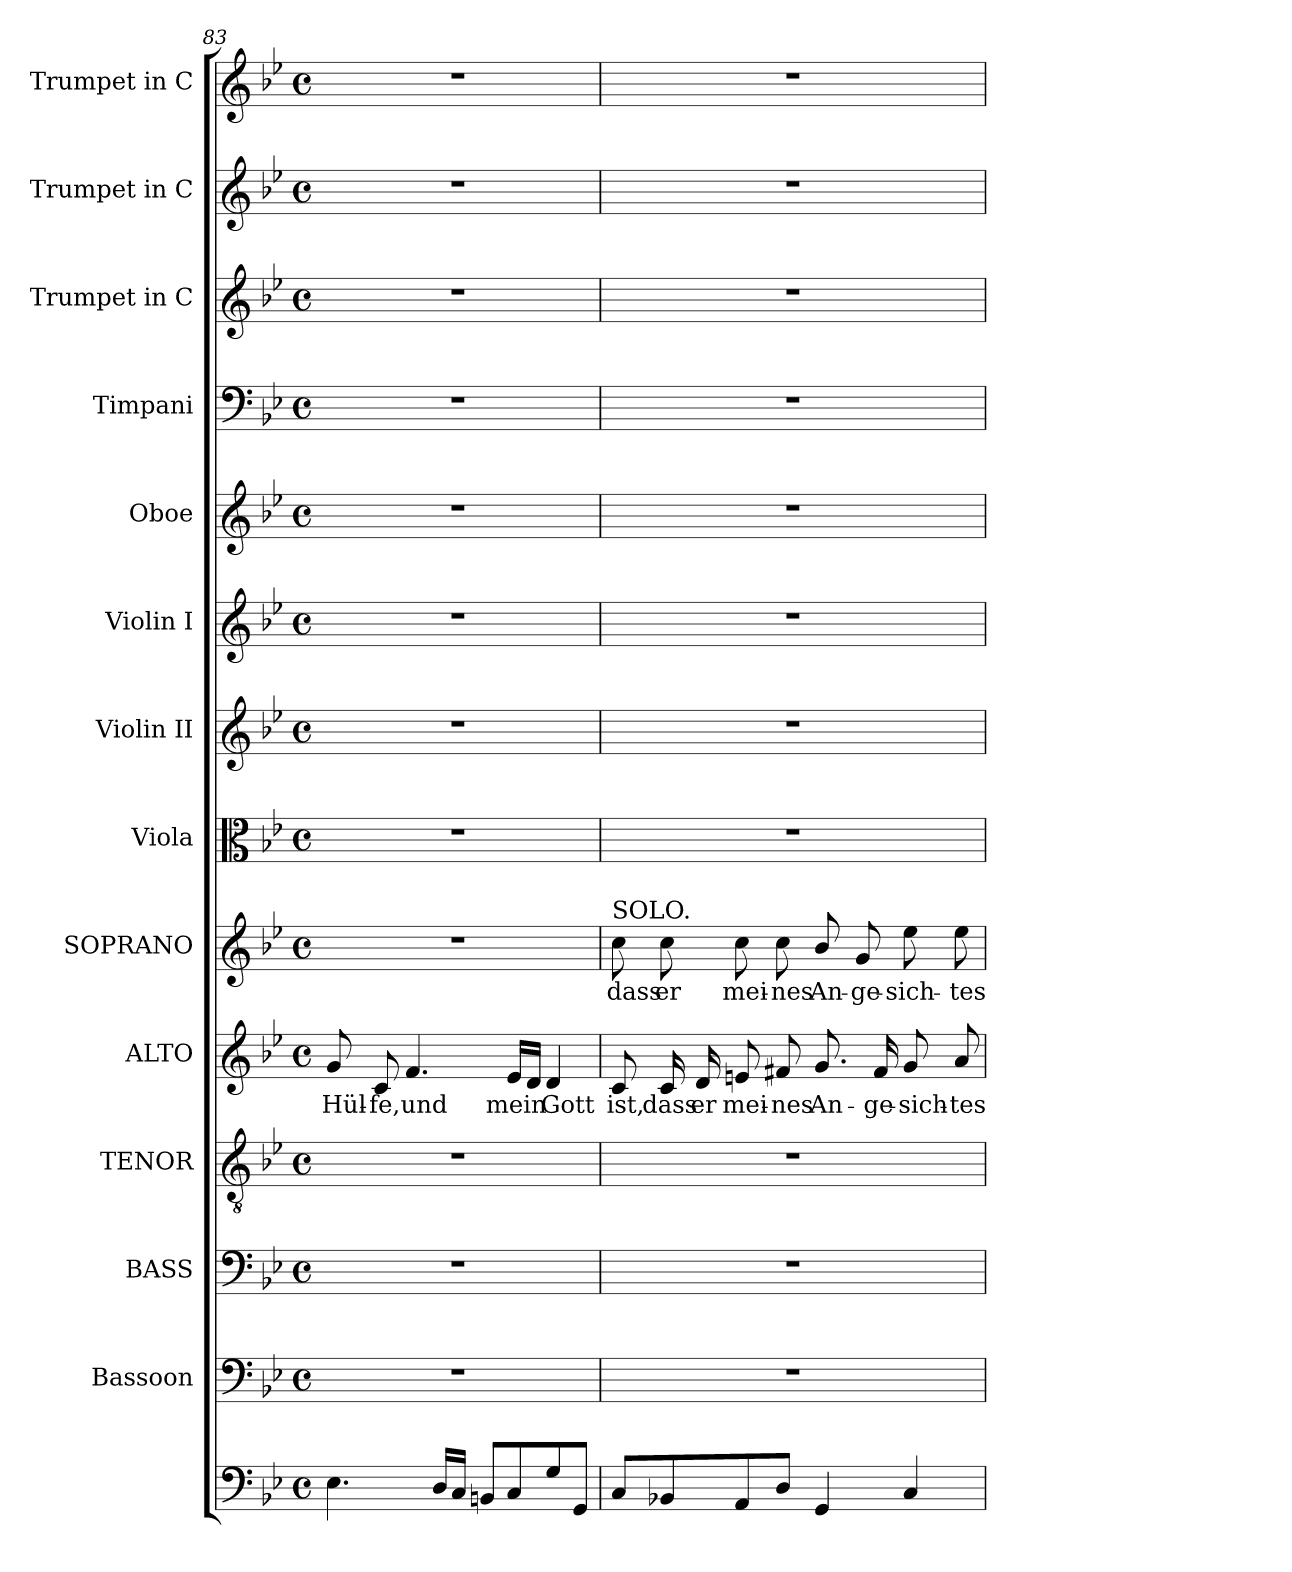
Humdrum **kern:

**kern	**kern	**kern	**kern	**kern	**text	**kern	**text	**kern	**kern	**kern	**kern	**kern	**kern	**kern	**kern
*part14	*part13	*part12	*part11	*part10	*part10	*part9	*part9	*part8	*part7	*part6	*part5	*part4	*part3	*part2	*part1
*staff14	*staff13	*staff12	*staff11	*staff10	*staff10	*staff9	*staff9	*staff8	*staff7	*staff6	*staff5	*staff4	*staff3	*staff2	*staff1
*	*I"Bassoon	*I"BASS	*I"TENOR	*I"ALTO	*	*I"SOPRANO	*	*I"Viola	*I"Violin II	*I"Violin I	*I"Oboe	*I"Timpani	*I"Trumpet in C	*I"Trumpet in C	*I"Trumpet in C
*	*	*	*	*I'Alto	*	*I'Soprano	*	*I'Viola	*I'Violin II	*I'Violin I	*I'Oboe	*I'Timp.	*	*	*
*clefF4	*clefF4	*clefF4	*clefGv2	*clefG2	*	*clefG2	*	*clefC3	*clefG2	*clefG2	*clefG2	*clefF4	*clefG2	*clefG2	*clefG2
*	*	*	*ITrd7c12	*	*	*	*	*	*	*	*	*	*	*	*
*k[b-e-]	*k[b-e-]	*k[b-e-]	*k[b-e-]	*k[b-e-]	*	*k[b-e-]	*	*k[b-e-]	*k[b-e-]	*k[b-e-]	*k[b-e-]	*k[b-e-]	*k[b-e-]	*k[b-e-]	*k[b-e-]
*B-:	*B-:	*B-:	*B-:	*B-:	*	*B-:	*	*B-:	*B-:	*B-:	*B-:	*B-:	*B-:	*B-:	*B-:
*M4/4	*M4/4	*M4/4	*M4/4	*M4/4	*	*M4/4	*	*M4/4	*M4/4	*M4/4	*M4/4	*M4/4	*M4/4	*M4/4	*M4/4
*met(c)	*met(c)	*met(c)	*met(c)	*met(c)	*	*met(c)	*	*met(c)	*met(c)	*met(c)	*met(c)	*met(c)	*met(c)	*met(c)	*met(c)
=83	=83	=83	=83	=83	=83	=83	=83	=83	=83	=83	=83	=83	=83	=83	=83
!	!	!	!	!	!LO:LY:b:color=#000000	!	!	!	!	!	!	!	!	!	!
4.E-i\	1r	1r	1r	8gi/	Hül-	1r	.	1r	1r	1r	1r	1r	1r	1r	1r
!	!	!	!	!	!LO:LY:b:color=#000000	!	!	!	!	!	!	!	!	!	!
.	.	.	.	8ci/	-fe,	.	.	.	.	.	.	.	.	.	.
!	!	!	!	!	!LO:LY:b:color=#000000	!	!	!	!	!	!	!	!	!	!
.	.	.	.	4.fi/	und	.	.	.	.	.	.	.	.	.	.
16Di/LL	.	.	.	.	.	.	.	.	.	.	.	.	.	.	.
16Ci/JJ	.	.	.	.	.	.	.	.	.	.	.	.	.	.	.
8BBni/L	.	.	.	.	.	.	.	.	.	.	.	.	.	.	.
!	!	!	!	!	!LO:LY:b:color=#000000	!	!	!	!	!	!	!	!	!	!
8Ci/	.	.	.	16e-i/LL	mein	.	.	.	.	.	.	.	.	.	.
.	.	.	.	16di/JJ	.	.	.	.	.	.	.	.	.	.	.
!	!	!	!	!	!LO:LY:b:color=#000000	!	!	!	!	!	!	!	!	!	!
8Gi/	.	.	.	4di/	Gott	.	.	.	.	.	.	.	.	.	.
8GGi/J	.	.	.	.	.	.	.	.	.	.	.	.	.	.	.
!!LO:LB:g=z
=84	=84	=84	=84	=84	=84	=84	=84	=84	=84	=84	=84	=84	=84	=84	=84
!	!	!	!	!	!LO:LY:b:color=#000000	!	!	!	!	!	!	!	!	!	!
!	!	!	!	!	!	!LO:TX:a:t=SOLO.	!	!	!	!	!	!	!	!	!
!	!	!	!	!	!	!	!LO:LY:b:color=#000000	!	!	!	!	!	!	!	!
8Ci/L	1r	1r	1r	8ci/	ist,	8cci\	dass	1r	1r	1r	1r	1r	1r	1r	1r
!	!	!	!	!	!LO:LY:b:color=#000000	!	!	!	!	!	!	!	!	!	!
!	!	!	!	!	!	!	!LO:LY:b:color=#000000	!	!	!	!	!	!	!	!
8BB-Xi/	.	.	.	16ci/	dass	8cci\	er	.	.	.	.	.	.	.	.
!	!	!	!	!	!LO:LY:b:color=#000000	!	!	!	!	!	!	!	!	!	!
.	.	.	.	16di/	er	.	.	.	.	.	.	.	.	.	.
!	!	!	!	!	!LO:LY:b:color=#000000	!	!	!	!	!	!	!	!	!	!
!	!	!	!	!	!	!	!LO:LY:b:color=#000000	!	!	!	!	!	!	!	!
8AAi/	.	.	.	8eni/	mei-	8cci\	mei-	.	.	.	.	.	.	.	.
!	!	!	!	!	!LO:LY:b:color=#000000	!	!	!	!	!	!	!	!	!	!
!	!	!	!	!	!	!	!LO:LY:b:color=#000000	!	!	!	!	!	!	!	!
8Di/J	.	.	.	8f#Xi/	-nes	8cci\	-nes	.	.	.	.	.	.	.	.
!	!	!	!	!	!LO:LY:b:color=#000000	!	!	!	!	!	!	!	!	!	!
!	!	!	!	!	!	!	!LO:LY:b:color=#000000	!	!	!	!	!	!	!	!
4GGi/	.	.	.	8.gi/	An-	8b-i/	An-	.	.	.	.	.	.	.	.
!	!	!	!	!	!	!	!LO:LY:b:color=#000000	!	!	!	!	!	!	!	!
.	.	.	.	.	.	8gi/	-ge-	.	.	.	.	.	.	.	.
!	!	!	!	!	!LO:LY:b:color=#000000	!	!	!	!	!	!	!	!	!	!
.	.	.	.	16f#i/	-ge-	.	.	.	.	.	.	.	.	.	.
!	!	!	!	!	!LO:LY:b:color=#000000	!	!	!	!	!	!	!	!	!	!
!	!	!	!	!	!	!	!LO:LY:b:color=#000000	!	!	!	!	!	!	!	!
4Ci/	.	.	.	8gi/	-sich-	8ee-i\	-sich-	.	.	.	.	.	.	.	.
!	!	!	!	!	!LO:LY:b:color=#000000	!	!	!	!	!	!	!	!	!	!
!	!	!	!	!	!	!	!LO:LY:b:color=#000000	!	!	!	!	!	!	!	!
.	.	.	.	8ai/	-tes	8ee-i\	-tes	.	.	.	.	.	.	.	.
=	=	=	=	=	=	=	=	=	=	=	=	=	=	=	=
*-	*-	*-	*-	*-	*-	*-	*-	*-	*-	*-	*-	*-	*-	*-	*-
